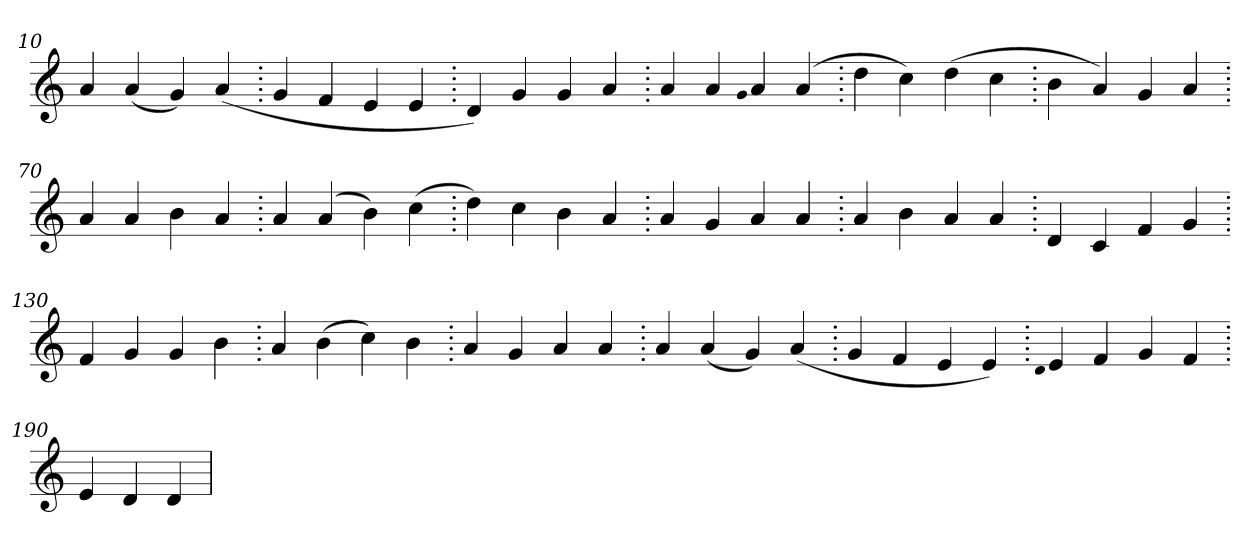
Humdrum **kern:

**kern
*part1
*staff1
*clefG2
=10.
4a
(>4a
4g)
(>4a
=20.
4g
4f
4e
4e
=30.
4d)
4g
4g
4a
=40.
4a
4a
qqg
4a
(>4a
=50.
4dd
4cc)
(>4dd
4cc
=60.
4b
4a)
4g
4a
=70.
4a
4a
4b
4a
=80.
4a
(>4a
4b)
(>4cc
=90.
4dd)
4cc
4b
4a
=100.
4a
4g
4a
4a
=110.
4a
4b
4a
4a
=120.
4d
4c
4f
4g
=130.
4f
4g
4g
4b
=140.
4a
(>4b
4cc)
4b
=150.
4a
4g
4a
4a
=160.
4a
(>4a
4g)
(>4a
=170.
4g
4f
4e
4e)
=180.
qqd
4e
4f
4g
4f
=190.
4e
4d
4d
=
*-
